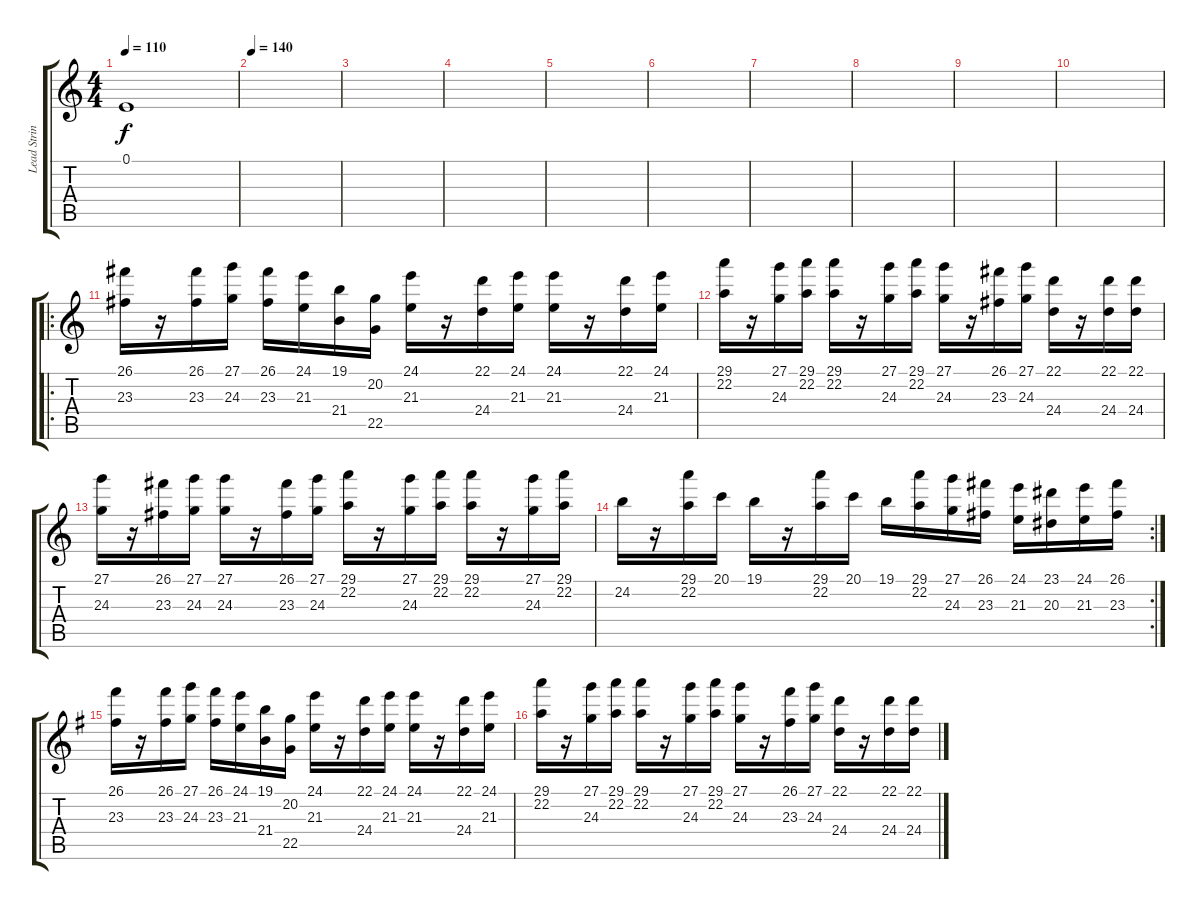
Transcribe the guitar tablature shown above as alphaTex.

\track ("Lead String Ensemble" "Lead Strin") {instrument stringensemble1}
\staff {score tabs}
\tuning (E4 B3 G3 D3 A2 E2) {hide}
\ts (4 4)
\tempo 110
\clef g2
\ks c
0.1.1{dy f} |
\tempo 140
|
|
|
|
|
|
|
|
|
\ro
(26.1 23.3).16{volume 16} r.16 (26.1 23.3).16 (27.1 24.3).16 (26.1 23.3).16 (24.1 21.3).16 (19.1 21.4).16 (20.2 22.5).16 (24.1 21.3).16 r.16 (22.1 24.4).16 (24.1 21.3).16 (24.1 21.3).16 r.16 (22.1 24.4).16 (24.1 21.3).16 |
(29.1 22.2).16 r.16 (27.1 24.3).16 (29.1 22.2).16 (29.1 22.2).16 r.16 (27.1 24.3).16 (29.1 22.2).16 (27.1 24.3).16 r.16 (26.1 23.3).16 (27.1 24.3).16 (22.1 24.4).16 r.16 (22.1 24.4).16 (22.1 24.4).16 |
(27.1 24.3).16 r.16 (26.1 23.3).16 (27.1 24.3).16 (27.1 24.3).16 r.16 (26.1 23.3).16 (27.1 24.3).16 (29.1 22.2).16 r.16 (27.1 24.3).16 (29.1 22.2).16 (29.1 22.2).16 r.16 (27.1 24.3).16 (29.1 22.2).16 |
\rc 2
24.2.16 r.16 (29.1 22.2).16 20.1.16 19.1.16 r.16 (29.1 22.2).16 20.1.16 19.1.16 (29.1 22.2).16 (27.1 24.3).16 (26.1 23.3).16 (24.1 21.3).16 (23.1 20.3).16 (24.1 21.3).16 (26.1 23.3).16 |
\ks eminor
(26.1 23.3).16{volume 16 balance 16} r.16 (26.1 23.3).16 (27.1 24.3).16 (26.1 23.3).16 (24.1 21.3).16 (19.1 21.4).16 (20.2 22.5).16 (24.1 21.3).16 r.16 (22.1 24.4).16 (24.1 21.3).16 (24.1 21.3).16 r.16 (22.1 24.4).16 (24.1 21.3).16 |
(29.1 22.2).16 r.16 (27.1 24.3).16 (29.1 22.2).16 (29.1 22.2).16 r.16 (27.1 24.3).16 (29.1 22.2).16 (27.1 24.3).16 r.16 (26.1 23.3).16 (27.1 24.3).16 (22.1 24.4).16 r.16 (22.1 24.4).16 (22.1 24.4).16
